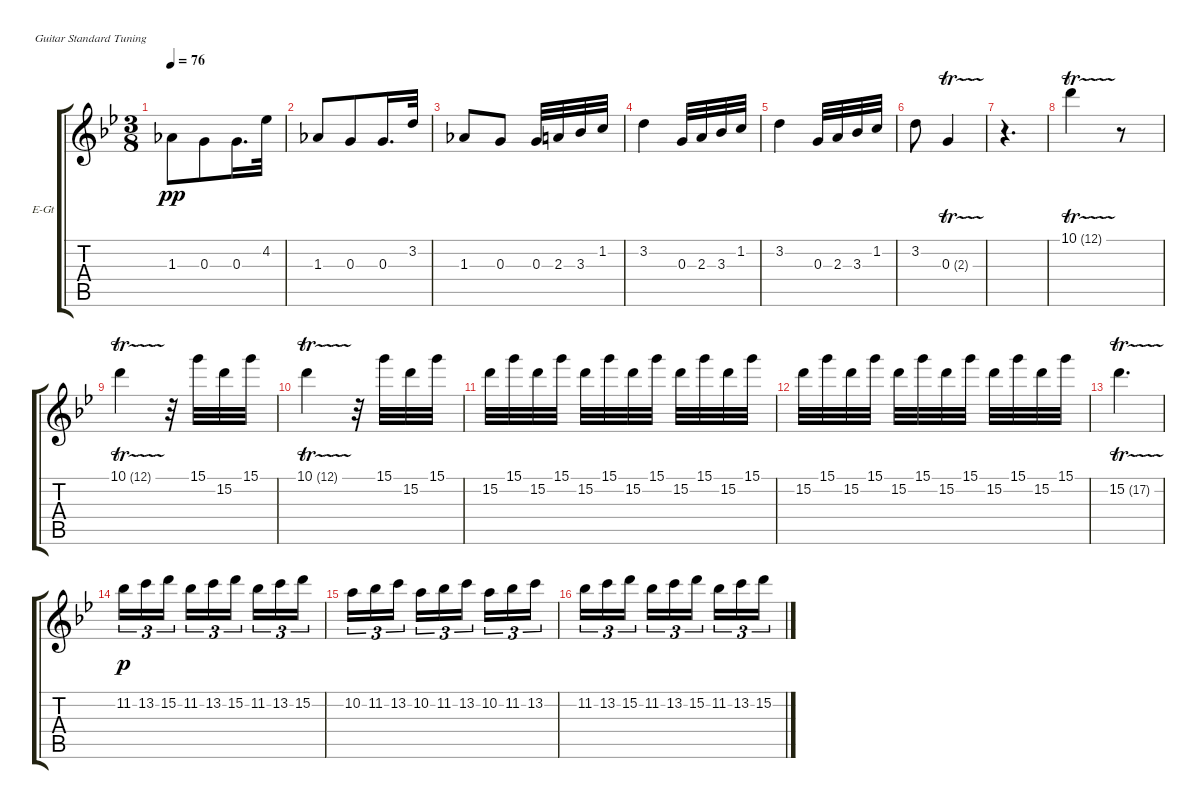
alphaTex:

\defaultSystemsLayout 4
\bracketExtendMode groupsimilarinstruments
\firstSystemTrackNameOrientation horizontal
\otherSystemsTrackNameOrientation horizontal
\track ("Principale" "E-Gt") {instrument distortionguitar}
\staff {score tabs}
\tuning (E4 B3 G3 D3 A2 E2)
\ts (3 8)
\tempo 76
\clef g2
\ks gminor
1.3.8{dy pp} 0.3.8 0.3.16{d} 4.2.32 |
1.3.8{beam invert} 0.3.8 0.3.16{d} 3.2.32 |
1.3.8 0.3.8{beam split} 0.3.32 2.3.32 3.3.32 1.2.32 |
3.2.4 0.3.32 2.3.32 3.3.32 1.2.32 |
3.2.4 0.3.32 2.3.32 3.3.32 1.2.32 |
3.2.8 0.3{tr (2 16)}.4 |
r.4{d} |
10.1{tr (12 16)}.4 r.8 |
10.1{tr (12 16)}.4 r.32 15.1.32 15.2.32 15.1.32 |
10.1{tr (12 16)}.4 r.32 15.1.32 15.2.32 15.1.32 |
15.2.32 15.1.32 15.2.32 15.1.32{beam split} 15.2.32 15.1.32 15.2.32 15.1.32{beam split} 15.2.32 15.1.32 15.2.32 15.1.32 |
15.2.32 15.1.32 15.2.32 15.1.32{beam split} 15.2.32 15.1.32 15.2.32 15.1.32{beam split} 15.2.32 15.1.32 15.2.32 15.1.32 |
15.2{tr (17 16)}.4{d} |
11.2.16{tu (3 2) dy p} 13.2.16{tu (3 2)} 15.2.16{tu (3 2)} 11.2.16{tu (3 2)} 13.2.16{tu (3 2)} 15.2.16{tu (3 2)} 11.2.16{tu (3 2)} 13.2.16{tu (3 2)} 15.2.16{tu (3 2)} |
10.2.16{tu (3 2)} 11.2.16{tu (3 2)} 13.2.16{tu (3 2)} 10.2.16{tu (3 2)} 11.2.16{tu (3 2)} 13.2.16{tu (3 2)} 10.2.16{tu (3 2)} 11.2.16{tu (3 2)} 13.2.16{tu (3 2)} |
11.2.16{tu (3 2)} 13.2.16{tu (3 2)} 15.2.16{tu (3 2)} 11.2.16{tu (3 2)} 13.2.16{tu (3 2)} 15.2.16{tu (3 2)} 11.2.16{tu (3 2)} 13.2.16{tu (3 2)} 15.2.16{tu (3 2)}
